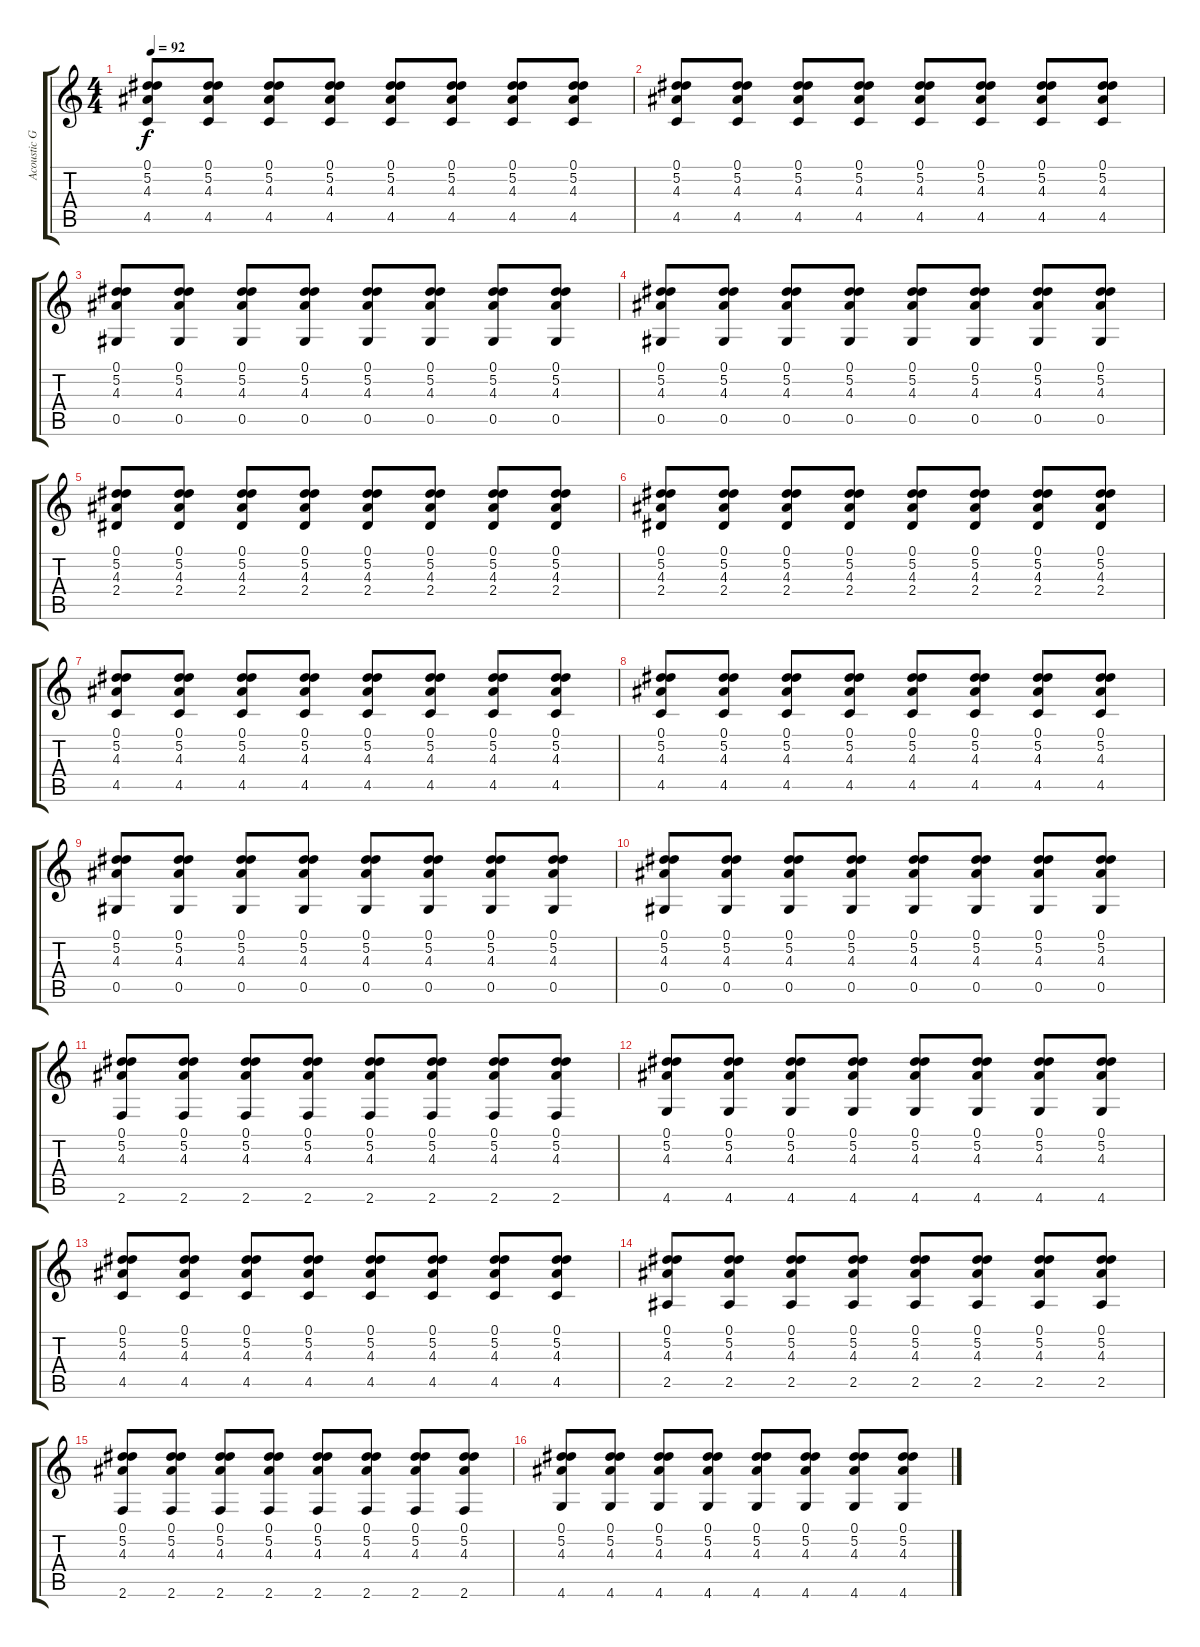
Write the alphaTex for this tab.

\track ("Acoustic Guitar" "Acoustic G") {instrument acousticguitarsteel}
\staff {score tabs}
\tuning (Eb4 Bb3 Gb3 Db3 Ab2 Eb2) {hide}
\ts (4 4)
\tempo 92
\clef g2
\ks c
(0.1 5.2 4.3 4.5).8{dy f} (0.1 5.2 4.3 4.5).8 (0.1 5.2 4.3 4.5).8 (0.1 5.2 4.3 4.5).8 (0.1 5.2 4.3 4.5).8 (0.1 5.2 4.3 4.5).8 (0.1 5.2 4.3 4.5).8 (0.1 5.2 4.3 4.5).8 |
(0.1 5.2 4.3 4.5).8 (0.1 5.2 4.3 4.5).8 (0.1 5.2 4.3 4.5).8 (0.1 5.2 4.3 4.5).8 (0.1 5.2 4.3 4.5).8 (0.1 5.2 4.3 4.5).8 (0.1 5.2 4.3 4.5).8 (0.1 5.2 4.3 4.5).8 |
(0.1 5.2 4.3 0.5).8 (0.1 5.2 4.3 0.5).8 (0.1 5.2 4.3 0.5).8 (0.1 5.2 4.3 0.5).8 (0.1 5.2 4.3 0.5).8 (0.1 5.2 4.3 0.5).8 (0.1 5.2 4.3 0.5).8 (0.1 5.2 4.3 0.5).8 |
(0.1 5.2 4.3 0.5).8 (0.1 5.2 4.3 0.5).8 (0.1 5.2 4.3 0.5).8 (0.1 5.2 4.3 0.5).8 (0.1 5.2 4.3 0.5).8 (0.1 5.2 4.3 0.5).8 (0.1 5.2 4.3 0.5).8 (0.1 5.2 4.3 0.5).8 |
(0.1 5.2 4.3 2.4).8 (0.1 5.2 4.3 2.4).8 (0.1 5.2 4.3 2.4).8 (0.1 5.2 4.3 2.4).8 (0.1 5.2 4.3 2.4).8 (0.1 5.2 4.3 2.4).8 (0.1 5.2 4.3 2.4).8 (0.1 5.2 4.3 2.4).8 |
(0.1 5.2 4.3 2.4).8 (0.1 5.2 4.3 2.4).8 (0.1 5.2 4.3 2.4).8 (0.1 5.2 4.3 2.4).8 (0.1 5.2 4.3 2.4).8 (0.1 5.2 4.3 2.4).8 (0.1 5.2 4.3 2.4).8 (0.1 5.2 4.3 2.4).8 |
(0.1 5.2 4.3 4.5).8 (0.1 5.2 4.3 4.5).8 (0.1 5.2 4.3 4.5).8 (0.1 5.2 4.3 4.5).8 (0.1 5.2 4.3 4.5).8 (0.1 5.2 4.3 4.5).8 (0.1 5.2 4.3 4.5).8 (0.1 5.2 4.3 4.5).8 |
(0.1 5.2 4.3 4.5).8 (0.1 5.2 4.3 4.5).8 (0.1 5.2 4.3 4.5).8 (0.1 5.2 4.3 4.5).8 (0.1 5.2 4.3 4.5).8 (0.1 5.2 4.3 4.5).8 (0.1 5.2 4.3 4.5).8 (0.1 5.2 4.3 4.5).8 |
(0.1 5.2 4.3 0.5).8 (0.1 5.2 4.3 0.5).8 (0.1 5.2 4.3 0.5).8 (0.1 5.2 4.3 0.5).8 (0.1 5.2 4.3 0.5).8 (0.1 5.2 4.3 0.5).8 (0.1 5.2 4.3 0.5).8 (0.1 5.2 4.3 0.5).8 |
(0.1 5.2 4.3 0.5).8 (0.1 5.2 4.3 0.5).8 (0.1 5.2 4.3 0.5).8 (0.1 5.2 4.3 0.5).8 (0.1 5.2 4.3 0.5).8 (0.1 5.2 4.3 0.5).8 (0.1 5.2 4.3 0.5).8 (0.1 5.2 4.3 0.5).8 |
(0.1 5.2 4.3 2.6).8 (0.1 5.2 4.3 2.6).8 (0.1 5.2 4.3 2.6).8 (0.1 5.2 4.3 2.6).8 (0.1 5.2 4.3 2.6).8 (0.1 5.2 4.3 2.6).8 (0.1 5.2 4.3 2.6).8 (0.1 5.2 4.3 2.6).8 |
(0.1 5.2 4.3 4.6).8 (0.1 5.2 4.3 4.6).8 (0.1 5.2 4.3 4.6).8 (0.1 5.2 4.3 4.6).8 (0.1 5.2 4.3 4.6).8 (0.1 5.2 4.3 4.6).8 (0.1 5.2 4.3 4.6).8 (0.1 5.2 4.3 4.6).8 |
(0.1 5.2 4.3 4.5).8 (0.1 5.2 4.3 4.5).8 (0.1 5.2 4.3 4.5).8 (0.1 5.2 4.3 4.5).8 (0.1 5.2 4.3 4.5).8 (0.1 5.2 4.3 4.5).8 (0.1 5.2 4.3 4.5).8 (0.1 5.2 4.3 4.5).8 |
(0.1 5.2 4.3 2.5).8 (0.1 5.2 4.3 2.5).8 (0.1 5.2 4.3 2.5).8 (0.1 5.2 4.3 2.5).8 (0.1 5.2 4.3 2.5).8 (0.1 5.2 4.3 2.5).8 (0.1 5.2 4.3 2.5).8 (0.1 5.2 4.3 2.5).8 |
(0.1 5.2 4.3 2.6).8 (0.1 5.2 4.3 2.6).8 (0.1 5.2 4.3 2.6).8 (0.1 5.2 4.3 2.6).8 (0.1 5.2 4.3 2.6).8 (0.1 5.2 4.3 2.6).8 (0.1 5.2 4.3 2.6).8 (0.1 5.2 4.3 2.6).8 |
(0.1 5.2 4.3 4.6).8 (0.1 5.2 4.3 4.6).8 (0.1 5.2 4.3 4.6).8 (0.1 5.2 4.3 4.6).8 (0.1 5.2 4.3 4.6).8 (0.1 5.2 4.3 4.6).8 (0.1 5.2 4.3 4.6).8 (0.1 5.2 4.3 4.6).8
